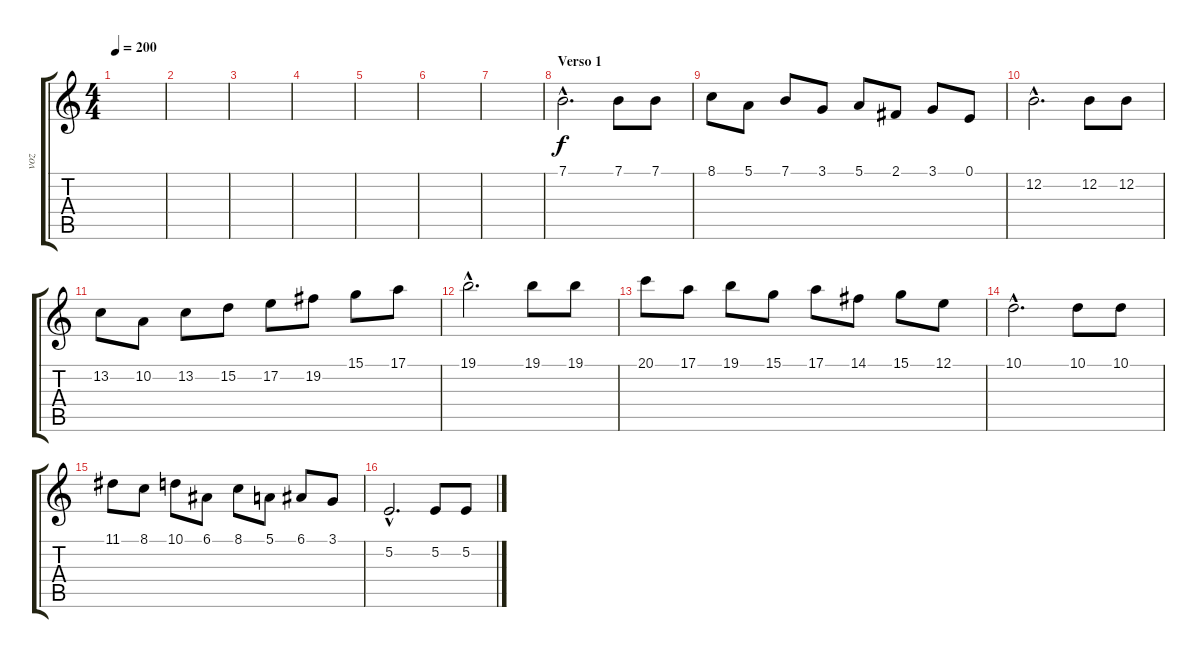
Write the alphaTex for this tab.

\track ("voz" "voz") {instrument flute}
\staff {score tabs}
\tuning (E4 B3 G3 D3 A2 E2) {hide}
\ts (4 4)
\tempo 200
\clef g2
\ks c
|
|
|
|
|
|
|
\section ("" "Verso 1")
7.1{hac}.2{d} 7.1.8 7.1.8 |
8.1.8 5.1.8 7.1.8 3.1.8 5.1.8 2.1.8 3.1.8 0.1.8 |
12.2{hac}.2{d} 12.2.8 12.2.8 |
13.2.8 10.2.8 13.2.8 15.2.8 17.2.8 19.2.8 15.1.8 17.1.8 |
19.1{hac}.2{d} 19.1.8 19.1.8 |
20.1.8 17.1.8 19.1.8 15.1.8 17.1.8 14.1.8 15.1.8 12.1.8 |
10.1{hac}.2{d} 10.1.8 10.1.8 |
11.1.8 8.1.8 10.1.8 6.1.8 8.1.8 5.1.8 6.1.8 3.1.8 |
5.2{hac}.2{d} 5.2.8 5.2.8
